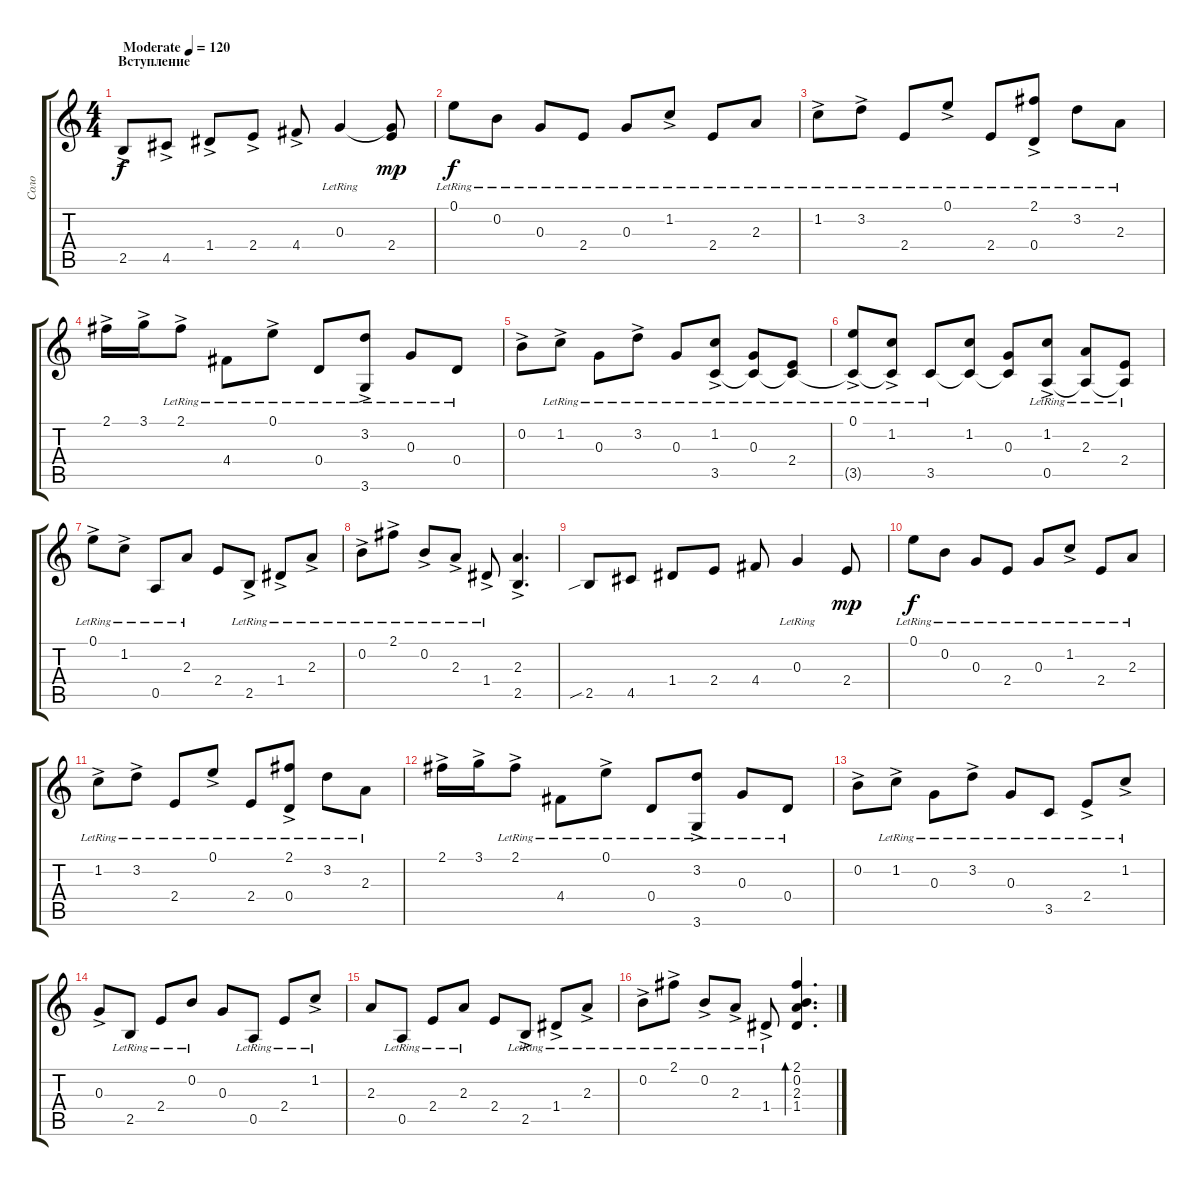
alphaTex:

\track ("Соло" "Соло") {instrument electricguitarjazz}
\staff {score tabs}
\tuning (E4 B3 G3 D3 A2 E2) {hide}
\ts (4 4)
\section ("" "Вступление")
\tempo (120 "Moderate")
\clef g2
\ks c
2.5{ac}.8{dy f instrument electricguitarjazz} 4.5{ac}.8 1.4{ac}.8 2.4{ac}.8 4.4{ac}.8 0.3{lr}.4 (0.3{t} 2.4).8{dy mp} |
0.1{lr}.8{dy f} 0.2{lr}.8 0.3{lr}.8 2.4{lr}.8 0.3{lr}.8 1.2{ac lr}.8 2.4{lr}.8 2.3{lr}.8 |
1.2{ac lr}.8 3.2{ac lr}.8 2.4{lr}.8 0.1{ac lr}.8 2.4{lr}.8 (2.1{ac lr} 0.4{lr}).8 3.2{lr}.8 2.3{lr}.8 |
2.1{ac}.16 3.1{ac}.16 2.1{ac lr}.8 4.4{lr}.8 0.1{ac lr}.8 0.4{lr}.8 (3.2{ac lr} 3.6{lr}).8 0.3{lr}.8 0.4{lr}.8 |
0.2{ac}.8 1.2{ac lr}.8 0.3{lr}.8 3.2{ac lr}.8 0.3{lr}.8 (1.2{ac lr} 3.5).8 (0.3{lr} 3.5{t}).8 (2.4{lr} 3.5{t}).8 |
(0.1{ac lr} 3.5{t}).8 (1.2{ac lr} 3.5{t}).8 3.5{lr}.8 (1.2 3.5{t}).8 (0.3 3.5{t}).8 (1.2{ac lr} 0.5{lr}).8 (2.3{lr} 0.5{t}).8 (2.4{lr} 0.5{t}).8 |
0.1{ac lr}.8 1.2{ac lr}.8 0.5{lr}.8 2.3{lr}.8 2.4.8 2.5{ac lr}.8 1.4{ac lr}.8 2.3{ac lr}.8 |
0.2{ac lr}.8 2.1{ac lr}.8 0.2{ac lr}.8 2.3{ac lr}.8 1.4{ac lr}.8 (2.3{ac} 2.5).4{d} |
2.5{sib}.8 4.5.8 1.4.8 2.4.8 4.4.8 0.3{lr}.4 2.4.8{dy mp} |
0.1{lr}.8{dy f} 0.2{lr}.8 0.3{lr}.8 2.4{lr}.8 0.3{lr}.8 1.2{ac lr}.8 2.4{lr}.8 2.3{lr}.8 |
1.2{ac lr}.8 3.2{ac lr}.8 2.4{lr}.8 0.1{ac lr}.8 2.4{lr}.8 (2.1{ac lr} 0.4{lr}).8 3.2{lr}.8 2.3{lr}.8 |
2.1{ac}.16 3.1{ac}.16 2.1{ac lr}.8 4.4{lr}.8 0.1{ac lr}.8 0.4{lr}.8 (3.2{ac lr} 3.6{lr}).8 0.3{lr}.8 0.4{lr}.8 |
0.2{ac}.8 1.2{ac lr}.8 0.3{lr}.8 3.2{ac lr}.8 0.3{lr}.8 3.5{lr}.8 2.4{ac lr}.8 1.2{ac lr}.8 |
0.3{ac}.8 2.5{lr}.8 2.4{lr}.8 0.2{lr}.8 0.3.8 0.5{lr}.8 2.4{lr}.8 1.2{ac lr}.8 |
2.3.8 0.5{lr}.8 2.4{lr}.8 2.3{lr}.8 2.4.8 2.5{ac lr}.8 1.4{ac lr}.8 2.3{ac lr}.8 |
0.2{ac lr}.8 2.1{ac lr}.8 0.2{ac lr}.8 2.3{ac lr}.8 1.4{ac lr}.8 (2.1 0.2 2.3 1.4).4{d bd 480}
